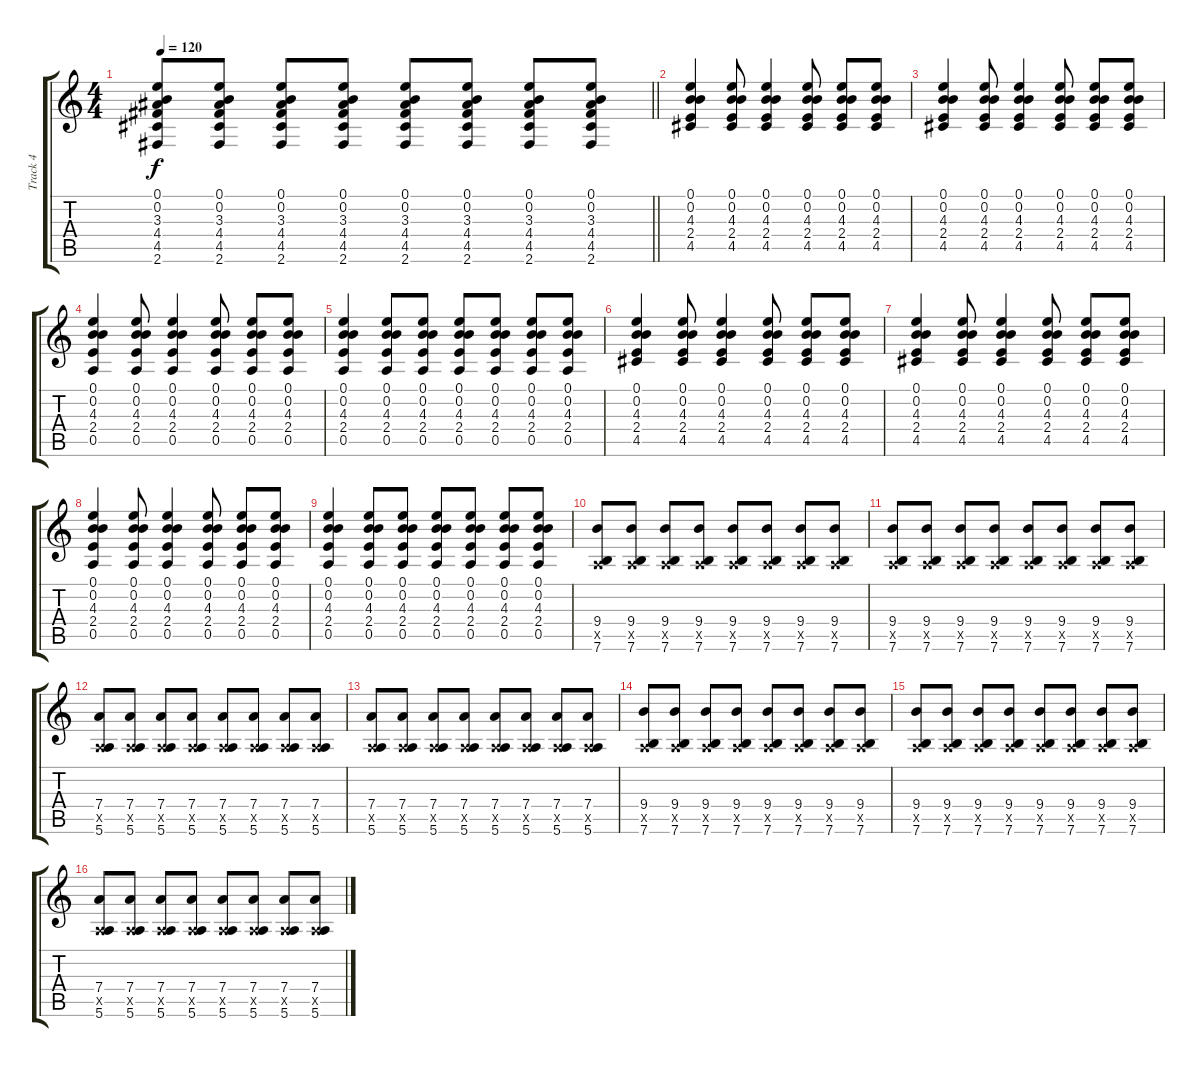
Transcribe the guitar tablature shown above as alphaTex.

\track ("Track 4" "Track 4") {instrument distortionguitar}
\staff {score tabs}
\tuning (E4 B3 G3 D3 A2 E2) {hide}
\ts (4 4)
\tempo 120
\clef g2
\barLineRight lightlight
\ks c
(0.1 0.2 3.3 4.4 4.5 2.6).8{dy f} (0.1 0.2 3.3 4.4 4.5 2.6).8 (0.1 0.2 3.3 4.4 4.5 2.6).8 (0.1 0.2 3.3 4.4 4.5 2.6).8 (0.1 0.2 3.3 4.4 4.5 2.6).8 (0.1 0.2 3.3 4.4 4.5 2.6).8 (0.1 0.2 3.3 4.4 4.5 2.6).8 (0.1 0.2 3.3 4.4 4.5 2.6).8 |
(0.1 0.2 4.3 2.4 4.5).4 (0.1 0.2 4.3 2.4 4.5).8 (0.1 0.2 4.3 2.4 4.5).4 (0.1 0.2 4.3 2.4 4.5).8 (0.1 0.2 4.3 2.4 4.5).8 (0.1 0.2 4.3 2.4 4.5).8 |
(0.1 0.2 4.3 2.4 4.5).4 (0.1 0.2 4.3 2.4 4.5).8 (0.1 0.2 4.3 2.4 4.5).4 (0.1 0.2 4.3 2.4 4.5).8 (0.1 0.2 4.3 2.4 4.5).8 (0.1 0.2 4.3 2.4 4.5).8 |
(0.1 0.2 4.3 2.4 0.5).4 (0.1 0.2 4.3 2.4 0.5).8 (0.1 0.2 4.3 2.4 0.5).4 (0.1 0.2 4.3 2.4 0.5).8 (0.1 0.2 4.3 2.4 0.5).8 (0.1 0.2 4.3 2.4 0.5).8 |
(0.1 0.2 4.3 2.4 0.5).4 (0.1 0.2 4.3 2.4 0.5).8 (0.1 0.2 4.3 2.4 0.5).8 (0.1 0.2 4.3 2.4 0.5).8 (0.1 0.2 4.3 2.4 0.5).8 (0.1 0.2 4.3 2.4 0.5).8 (0.1 0.2 4.3 2.4 0.5).8 |
(0.1 0.2 4.3 2.4 4.5).4 (0.1 0.2 4.3 2.4 4.5).8 (0.1 0.2 4.3 2.4 4.5).4 (0.1 0.2 4.3 2.4 4.5).8 (0.1 0.2 4.3 2.4 4.5).8 (0.1 0.2 4.3 2.4 4.5).8 |
(0.1 0.2 4.3 2.4 4.5).4 (0.1 0.2 4.3 2.4 4.5).8 (0.1 0.2 4.3 2.4 4.5).4 (0.1 0.2 4.3 2.4 4.5).8 (0.1 0.2 4.3 2.4 4.5).8 (0.1 0.2 4.3 2.4 4.5).8 |
(0.1 0.2 4.3 2.4 0.5).4 (0.1 0.2 4.3 2.4 0.5).8 (0.1 0.2 4.3 2.4 0.5).4 (0.1 0.2 4.3 2.4 0.5).8 (0.1 0.2 4.3 2.4 0.5).8 (0.1 0.2 4.3 2.4 0.5).8 |
(0.1 0.2 4.3 2.4 0.5).4 (0.1 0.2 4.3 2.4 0.5).8 (0.1 0.2 4.3 2.4 0.5).8 (0.1 0.2 4.3 2.4 0.5).8 (0.1 0.2 4.3 2.4 0.5).8 (0.1 0.2 4.3 2.4 0.5).8 (0.1 0.2 4.3 2.4 0.5).8 |
(9.4 0.5{x} 7.6).8 (9.4 0.5{x} 7.6).8 (9.4 0.5{x} 7.6).8 (9.4 0.5{x} 7.6).8 (9.4 0.5{x} 7.6).8 (9.4 0.5{x} 7.6).8 (9.4 0.5{x} 7.6).8 (9.4 0.5{x} 7.6).8 |
(9.4 0.5{x} 7.6).8 (9.4 0.5{x} 7.6).8 (9.4 0.5{x} 7.6).8 (9.4 0.5{x} 7.6).8 (9.4 0.5{x} 7.6).8 (9.4 0.5{x} 7.6).8 (9.4 0.5{x} 7.6).8 (9.4 0.5{x} 7.6).8 |
(7.4 0.5{x} 5.6).8 (7.4 0.5{x} 5.6).8 (7.4 0.5{x} 5.6).8 (7.4 0.5{x} 5.6).8 (7.4 0.5{x} 5.6).8 (7.4 0.5{x} 5.6).8 (7.4 0.5{x} 5.6).8 (7.4 0.5{x} 5.6).8 |
(7.4 0.5{x} 5.6).8 (7.4 0.5{x} 5.6).8 (7.4 0.5{x} 5.6).8 (7.4 0.5{x} 5.6).8 (7.4 0.5{x} 5.6).8 (7.4 0.5{x} 5.6).8 (7.4 0.5{x} 5.6).8 (7.4 0.5{x} 5.6).8 |
(9.4 0.5{x} 7.6).8 (9.4 0.5{x} 7.6).8 (9.4 0.5{x} 7.6).8 (9.4 0.5{x} 7.6).8 (9.4 0.5{x} 7.6).8 (9.4 0.5{x} 7.6).8 (9.4 0.5{x} 7.6).8 (9.4 0.5{x} 7.6).8 |
(9.4 0.5{x} 7.6).8 (9.4 0.5{x} 7.6).8 (9.4 0.5{x} 7.6).8 (9.4 0.5{x} 7.6).8 (9.4 0.5{x} 7.6).8 (9.4 0.5{x} 7.6).8 (9.4 0.5{x} 7.6).8 (9.4 0.5{x} 7.6).8 |
(7.4 0.5{x} 5.6).8 (7.4 0.5{x} 5.6).8 (7.4 0.5{x} 5.6).8 (7.4 0.5{x} 5.6).8 (7.4 0.5{x} 5.6).8 (7.4 0.5{x} 5.6).8 (7.4 0.5{x} 5.6).8 (7.4 0.5{x} 5.6).8
